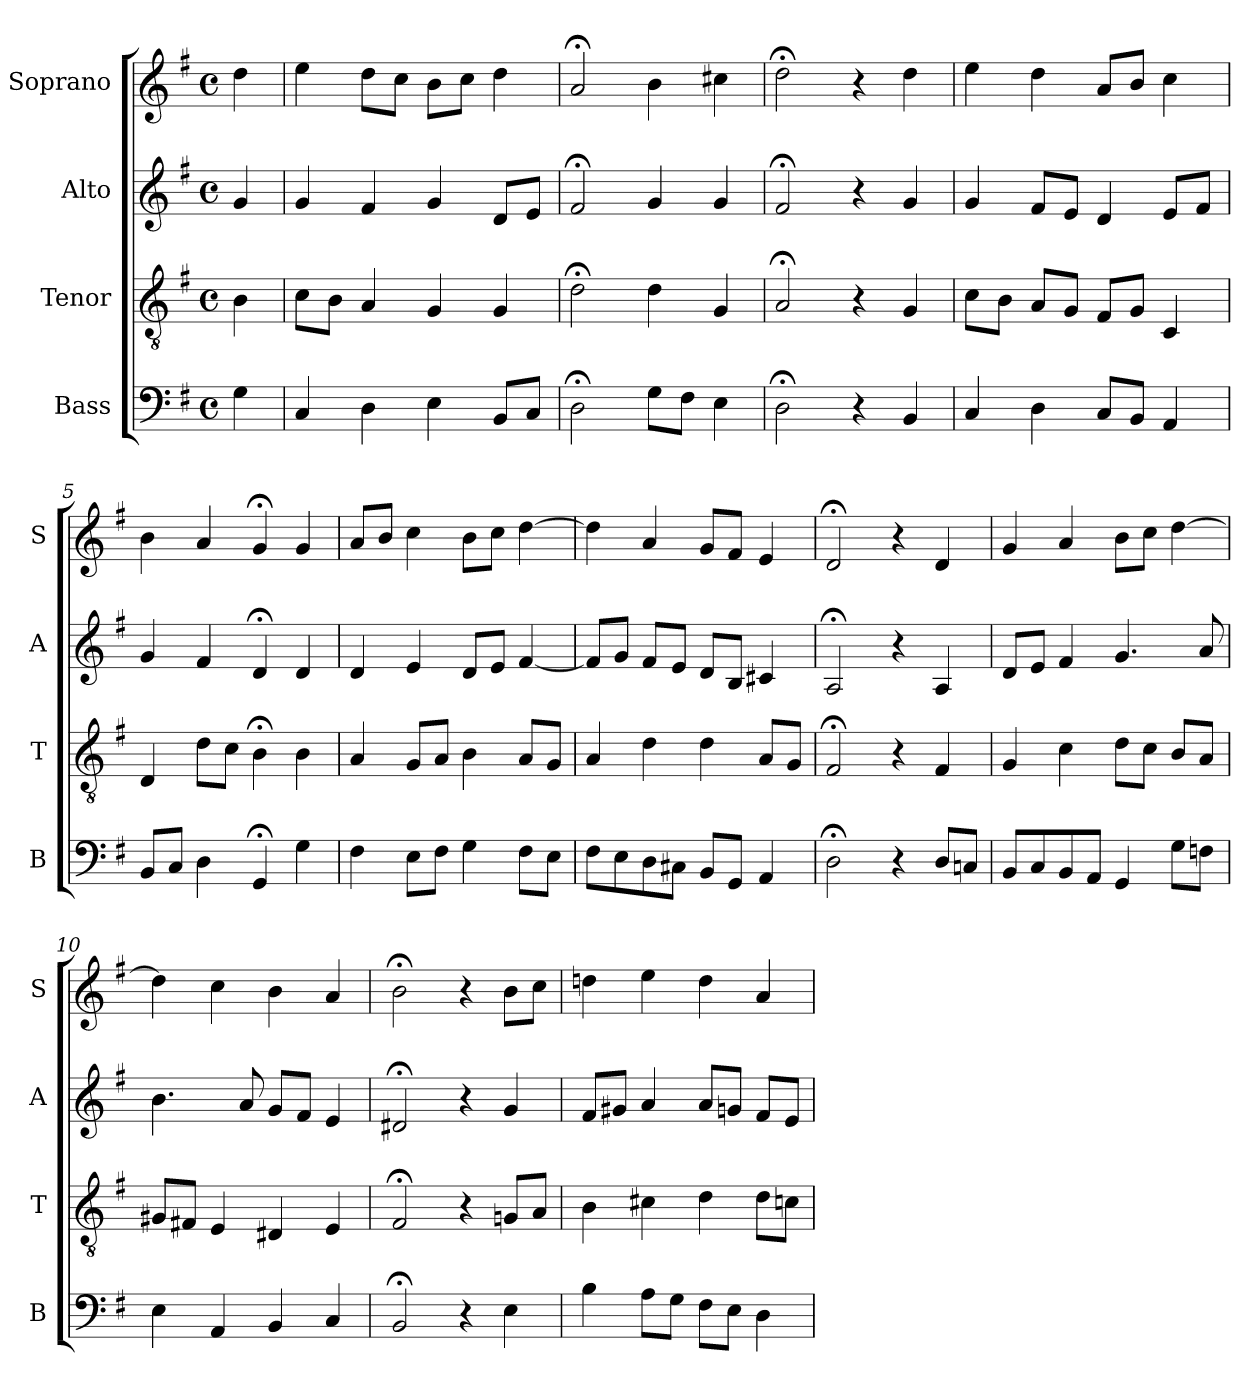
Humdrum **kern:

**kern	**kern	**kern	**kern
*part4	*part3	*part2	*part1
*staff4	*staff3	*staff2	*staff1
*I"Bass	*I"Tenor	*I"Alto	*I"Soprano
*I'B	*I'T	*I'A	*I'S
*clefF4	*clefGv2	*clefG2	*clefG2
*k[f#]	*k[f#]	*k[f#]	*k[f#]
*G:	*G:	*G:	*G:
*M4/4	*M4/4	*M4/4	*M4/4
*met(c)	*met(c)	*met(c)	*met(c)
*MM100	*MM100	*MM100	*MM100
=	=	=	=
4G	4B	4g	4dd
=1	=1	=1	=1
4C	8cL	4g	4ee
.	8BJ	.	.
4D	4A	4f#	8ddL
.	.	.	8ccJ
4E	4G	4g	8bL
.	.	.	8ccJ
8BBL	4Gi	8dL	4dd
8CiJ	.	8eJ	.
=2	=2	=2	=2
2D;<i	2d;<i	2f#;<	2a;<
8GL	4d	4g	4b
8F#J	.	.	.
4E	4G	4g	4cc#X
=3	=3	=3	=3
2D;<	2A;<	2f#;<	2dd;<
4r	4r	4r	4r
4BBi	4Gi	4g	4dd
=4	=4	=4	=4
4Ci	8ciL	4g	4ee
.	8BJ	.	.
4D	8AL	8f#L	4dd
.	8GJ	8eJ	.
8CL	8F#L	4d	8aL
8BBJ	8GJ	.	8bJ
4AA	4C	8eL	4cc
.	.	8f#J	.
=5	=5	=5	=5
8BBL	4D	4g	4b
8CJ	.	.	.
4D	8dL	4f#	4a
.	8cJ	.	.
4GG;<	4B;<	4d;<	4g;<
4G	4B	4d	4g
=6	=6	=6	=6
4F#	4A	4d	8aL
.	.	.	8bJ
8EL	8GL	4e	4cc
8F#J	8AJ	.	.
4G	4B	8dL	8bL
.	.	8eJ	8ccJ
8F#L	8AL	[4f#	[4dd
8EJ	8GJ	.	.
=7	=7	=7	=7
8F#L	4A	8f#L]	4dd]
8E	.	8gJ	.
8D	4d	8f#L	4a
8C#XJ	.	8eJ	.
8BBL	4d	8dL	8gL
8GGJ	.	8BJ	8f#J
4AA	8AL	4c#X	4e
.	8GJ	.	.
=8	=8	=8	=8
2D;<	2F#;<	2A;<	2d;<
4r	4r	4r	4r
8DL	4F#i	4A	4di
8CnJ	.	.	.
=9	=9	=9	=9
8BBL	4Gi	8dL	4gi
8C	.	8eJ	.
8BB	4c	4f#	4a
8AAJ	.	.	.
4GG	8dL	4.g	8bL
.	8cJ	.	8ccJ
8GL	8BL	.	[4dd
8FnJ	8AJ	8a	.
=10	=10	=10	=10
4E	8G#XL	4.b	4dd]
.	8F#XJ	.	.
4AA	4E	.	4cc
.	.	8a	.
4BB	4D#X	8gL	4b
.	.	8f#J	.
4C	4E	4e	4a
=11	=11	=11	=11
2BB;<	2F#;<i	2d#X;<i	2b;<
4r	4r	4r	4r
4E	8GniL	4gi	8bL
.	8AJ	.	8ccJ
=12	=12	=12	=12
4B	4B	8f#L	4ddn
.	.	8g#XJ	.
8AL	4c#X	4a	4ee
8GJ	.	.	.
8F#L	4d	8aL	4dd
8EJ	.	8gnJ	.
4D	8dL	8f#L	4a
.	8cnJ	8eJ	.
=	=	=	=
*-	*-	*-	*-
